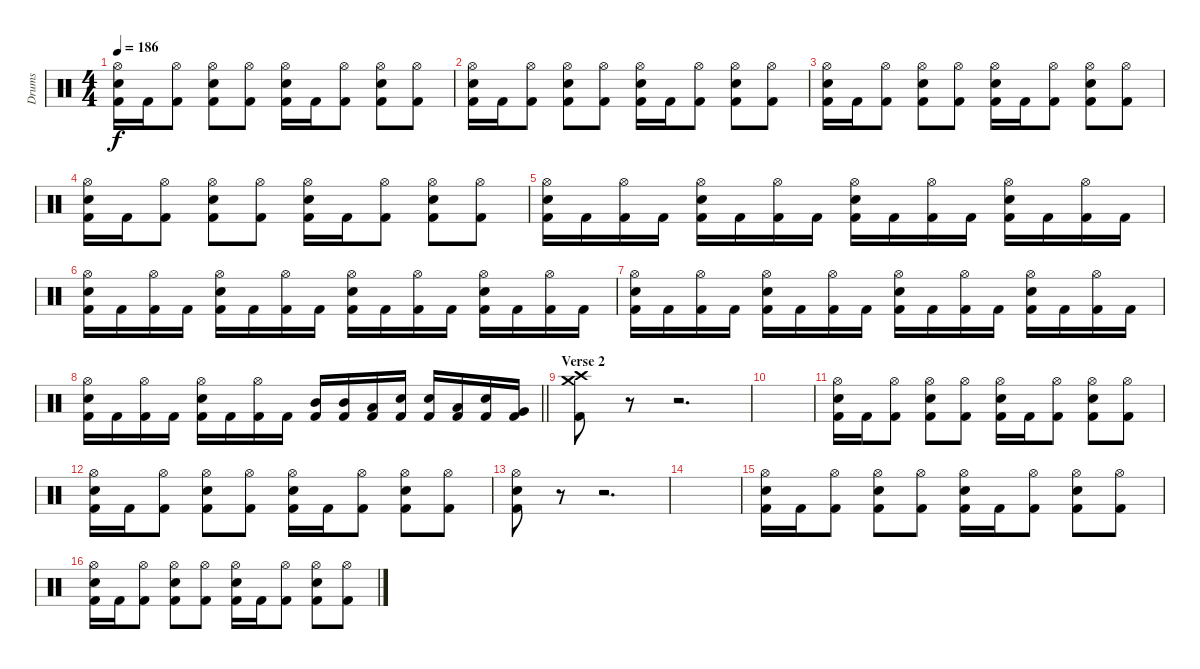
\track ("Drums" "Drums") {instrument percussion}
\staff {score}
\articulation defaults
\ts (4 4)
\tempo 186
\clef neutral
\ks c
("Hi-Hat (open)" "Snare (hit) 2" "Kick (hit) 2").16{dy f} "Kick (hit) 2".16 ("Hi-Hat (open)" "Kick (hit) 2").8 ("Hi-Hat (open)" "Snare (hit) 2" "Kick (hit) 2").8 ("Hi-Hat (open)" "Kick (hit) 2").8 ("Hi-Hat (open)" "Snare (hit) 2" "Kick (hit) 2").16 "Kick (hit) 2".16 ("Hi-Hat (open)" "Kick (hit) 2").8 ("Hi-Hat (open)" "Snare (hit) 2" "Kick (hit) 2").8 ("Hi-Hat (open)" "Kick (hit) 2").8 |
("Hi-Hat (open)" "Snare (hit) 2" "Kick (hit) 2").16 "Kick (hit) 2".16 ("Hi-Hat (open)" "Kick (hit) 2").8 ("Hi-Hat (open)" "Snare (hit) 2" "Kick (hit) 2").8 ("Hi-Hat (open)" "Kick (hit) 2").8 ("Hi-Hat (open)" "Snare (hit) 2" "Kick (hit) 2").16 "Kick (hit) 2".16 ("Hi-Hat (open)" "Kick (hit) 2").8 ("Hi-Hat (open)" "Snare (hit) 2" "Kick (hit) 2").8 ("Hi-Hat (open)" "Kick (hit) 2").8 |
("Hi-Hat (open)" "Snare (hit) 2" "Kick (hit) 2").16 "Kick (hit) 2".16 ("Hi-Hat (open)" "Kick (hit) 2").8 ("Hi-Hat (open)" "Snare (hit) 2" "Kick (hit) 2").8 ("Hi-Hat (open)" "Kick (hit) 2").8 ("Hi-Hat (open)" "Snare (hit) 2" "Kick (hit) 2").16 "Kick (hit) 2".16 ("Hi-Hat (open)" "Kick (hit) 2").8 ("Hi-Hat (open)" "Snare (hit) 2" "Kick (hit) 2").8 ("Hi-Hat (open)" "Kick (hit) 2").8 |
("Hi-Hat (open)" "Snare (hit) 2" "Kick (hit) 2").16 "Kick (hit) 2".16 ("Hi-Hat (open)" "Kick (hit) 2").8 ("Hi-Hat (open)" "Snare (hit) 2" "Kick (hit) 2").8 ("Hi-Hat (open)" "Kick (hit) 2").8 ("Hi-Hat (open)" "Snare (hit) 2" "Kick (hit) 2").16 "Kick (hit) 2".16 ("Hi-Hat (open)" "Kick (hit) 2").8 ("Hi-Hat (open)" "Snare (hit) 2" "Kick (hit) 2").8 ("Hi-Hat (open)" "Kick (hit) 2").8 |
("Hi-Hat (open)" "Snare (hit) 2" "Kick (hit) 2").16 "Kick (hit) 2".16 ("Hi-Hat (open)" "Kick (hit) 2").16 "Kick (hit) 2".16 ("Hi-Hat (open)" "Snare (hit) 2" "Kick (hit) 2").16 "Kick (hit) 2".16 ("Hi-Hat (open)" "Kick (hit) 2").16 "Kick (hit) 2".16 ("Hi-Hat (open)" "Snare (hit) 2" "Kick (hit) 2").16 "Kick (hit) 2".16 ("Hi-Hat (open)" "Kick (hit) 2").16 "Kick (hit) 2".16 ("Hi-Hat (open)" "Snare (hit) 2" "Kick (hit) 2").16 "Kick (hit) 2".16 ("Hi-Hat (open)" "Kick (hit) 2").16 "Kick (hit) 2".16 |
("Hi-Hat (open)" "Snare (hit) 2" "Kick (hit) 2").16 "Kick (hit) 2".16 ("Hi-Hat (open)" "Kick (hit) 2").16 "Kick (hit) 2".16 ("Hi-Hat (open)" "Snare (hit) 2" "Kick (hit) 2").16 "Kick (hit) 2".16 ("Hi-Hat (open)" "Kick (hit) 2").16 "Kick (hit) 2".16 ("Hi-Hat (open)" "Snare (hit) 2" "Kick (hit) 2").16 "Kick (hit) 2".16 ("Hi-Hat (open)" "Kick (hit) 2").16 "Kick (hit) 2".16 ("Hi-Hat (open)" "Snare (hit) 2" "Kick (hit) 2").16 "Kick (hit) 2".16 ("Hi-Hat (open)" "Kick (hit) 2").16 "Kick (hit) 2".16 |
("Hi-Hat (open)" "Snare (hit) 2" "Kick (hit) 2").16 "Kick (hit) 2".16 ("Hi-Hat (open)" "Kick (hit) 2").16 "Kick (hit) 2".16 ("Hi-Hat (open)" "Snare (hit) 2" "Kick (hit) 2").16 "Kick (hit) 2".16 ("Hi-Hat (open)" "Kick (hit) 2").16 "Kick (hit) 2".16 ("Hi-Hat (open)" "Snare (hit) 2" "Kick (hit) 2").16 "Kick (hit) 2".16 ("Hi-Hat (open)" "Kick (hit) 2").16 "Kick (hit) 2".16 ("Hi-Hat (open)" "Snare (hit) 2" "Kick (hit) 2").16 "Kick (hit) 2".16 ("Hi-Hat (open)" "Kick (hit) 2").16 "Kick (hit) 2".16 |
\barLineRight lightlight
("Hi-Hat (open)" "Snare (hit) 2" "Kick (hit) 2").16 "Kick (hit) 2".16 ("Hi-Hat (open)" "Kick (hit) 2").16 "Kick (hit) 2".16 ("Hi-Hat (open)" "Snare (hit) 2" "Kick (hit) 2").16 "Kick (hit) 2".16 ("Hi-Hat (open)" "Kick (hit) 2").16 "Kick (hit) 2".16 ("Mid Tom (hit)" "Kick (hit) 2").16 ("Mid Tom (hit)" "Kick (hit) 2").16 ("Low Tom (hit)" "Kick (hit) 2").16 ("Snare (hit) 2" "Kick (hit) 2").16 ("Snare (hit) 2" "Kick (hit) 2").16 ("Low Tom (hit)" "Kick (hit) 2").16 ("Snare (hit) 2" "Kick (hit) 2").16 ("Very Low Tom (hit)" "Kick (hit) 2").16 |
\section ("" "Verse 2")
("Crash medium (hit)" "Crash high (hit)" "Kick (hit) 2").8 r.8 r.2{d} |
|
("Hi-Hat (open)" "Snare (hit) 2" "Kick (hit) 2").16 "Kick (hit) 2".16 ("Hi-Hat (open)" "Kick (hit) 2").8 ("Hi-Hat (open)" "Snare (hit) 2" "Kick (hit) 2").8 ("Hi-Hat (open)" "Kick (hit) 2").8 ("Hi-Hat (open)" "Snare (hit) 2" "Kick (hit) 2").16 "Kick (hit) 2".16 ("Hi-Hat (open)" "Kick (hit) 2").8 ("Hi-Hat (open)" "Snare (hit) 2" "Kick (hit) 2").8 ("Hi-Hat (open)" "Kick (hit) 2").8 |
("Hi-Hat (open)" "Snare (hit) 2" "Kick (hit) 2").16 "Kick (hit) 2".16 ("Hi-Hat (open)" "Kick (hit) 2").8 ("Hi-Hat (open)" "Snare (hit) 2" "Kick (hit) 2").8 ("Hi-Hat (open)" "Kick (hit) 2").8 ("Hi-Hat (open)" "Snare (hit) 2" "Kick (hit) 2").16 "Kick (hit) 2".16 ("Hi-Hat (open)" "Kick (hit) 2").8 ("Hi-Hat (open)" "Snare (hit) 2" "Kick (hit) 2").8 ("Hi-Hat (open)" "Kick (hit) 2").8 |
("Hi-Hat (open)" "Snare (hit) 2" "Kick (hit) 2").8 r.8 r.2{d} |
|
("Hi-Hat (open)" "Snare (hit) 2" "Kick (hit) 2").16 "Kick (hit) 2".16 ("Hi-Hat (open)" "Kick (hit) 2").8 ("Hi-Hat (open)" "Snare (hit) 2" "Kick (hit) 2").8 ("Hi-Hat (open)" "Kick (hit) 2").8 ("Hi-Hat (open)" "Snare (hit) 2" "Kick (hit) 2").16 "Kick (hit) 2".16 ("Hi-Hat (open)" "Kick (hit) 2").8 ("Hi-Hat (open)" "Snare (hit) 2" "Kick (hit) 2").8 ("Hi-Hat (open)" "Kick (hit) 2").8 |
("Hi-Hat (open)" "Snare (hit) 2" "Kick (hit) 2").16 "Kick (hit) 2".16 ("Hi-Hat (open)" "Kick (hit) 2").8 ("Hi-Hat (open)" "Snare (hit) 2" "Kick (hit) 2").8 ("Hi-Hat (open)" "Kick (hit) 2").8 ("Hi-Hat (open)" "Snare (hit) 2" "Kick (hit) 2").16 "Kick (hit) 2".16 ("Hi-Hat (open)" "Kick (hit) 2").8 ("Hi-Hat (open)" "Snare (hit) 2" "Kick (hit) 2").8 ("Hi-Hat (open)" "Kick (hit) 2").8
